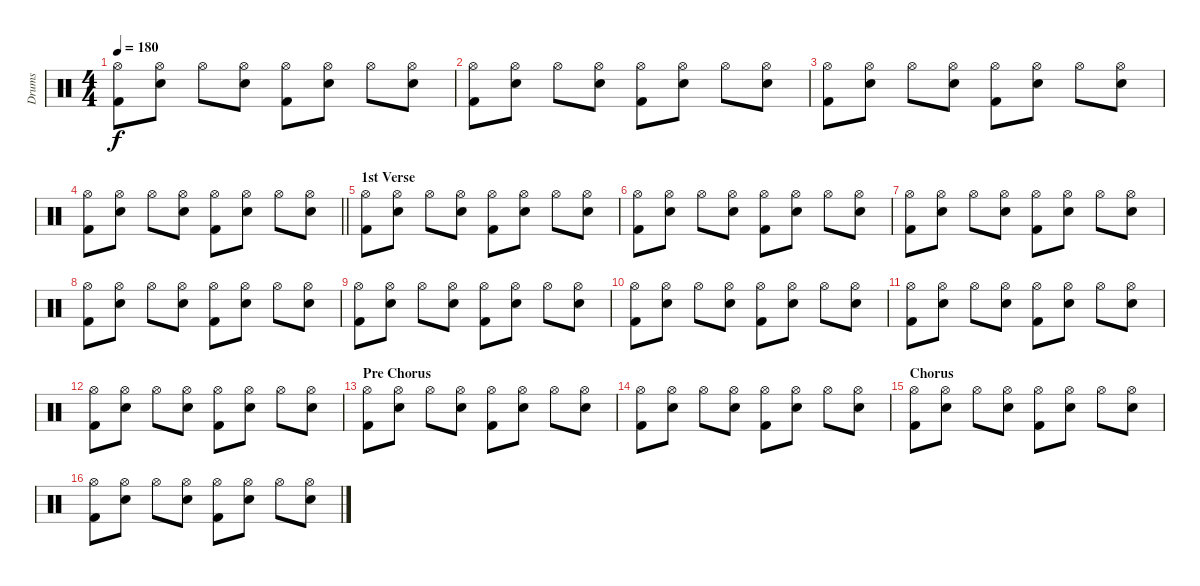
\track ("Drums" "Drums") {instrument percussion}
\staff {score}
\articulation defaults
\ts (4 4)
\tempo 180
\clef neutral
\ks c
("Kick (hit) 2" "Hi-Hat (open)").8{dy f} ("Snare (hit) 2" "Hi-Hat (open)").8 "Hi-Hat (open)".8 ("Snare (hit) 2" "Hi-Hat (open)").8 ("Kick (hit) 2" "Hi-Hat (open)").8 ("Snare (hit) 2" "Hi-Hat (open)").8 "Hi-Hat (open)".8 ("Snare (hit) 2" "Hi-Hat (open)").8 |
("Kick (hit) 2" "Hi-Hat (open)").8 ("Snare (hit) 2" "Hi-Hat (open)").8 "Hi-Hat (open)".8 ("Snare (hit) 2" "Hi-Hat (open)").8 ("Kick (hit) 2" "Hi-Hat (open)").8 ("Snare (hit) 2" "Hi-Hat (open)").8 "Hi-Hat (open)".8 ("Snare (hit) 2" "Hi-Hat (open)").8 |
("Kick (hit) 2" "Hi-Hat (open)").8 ("Snare (hit) 2" "Hi-Hat (open)").8 "Hi-Hat (open)".8 ("Snare (hit) 2" "Hi-Hat (open)").8 ("Kick (hit) 2" "Hi-Hat (open)").8 ("Snare (hit) 2" "Hi-Hat (open)").8 "Hi-Hat (open)".8 ("Snare (hit) 2" "Hi-Hat (open)").8 |
\barLineRight lightlight
("Kick (hit) 2" "Hi-Hat (open)").8 ("Snare (hit) 2" "Hi-Hat (open)").8 "Hi-Hat (open)".8 ("Snare (hit) 2" "Hi-Hat (open)").8 ("Kick (hit) 2" "Hi-Hat (open)").8 ("Snare (hit) 2" "Hi-Hat (open)").8 "Hi-Hat (open)".8 ("Snare (hit) 2" "Hi-Hat (open)").8 |
\section ("" "1st Verse")
("Kick (hit) 2" "Hi-Hat (open)").8 ("Snare (hit) 2" "Hi-Hat (open)").8 "Hi-Hat (open)".8 ("Snare (hit) 2" "Hi-Hat (open)").8 ("Kick (hit) 2" "Hi-Hat (open)").8 ("Snare (hit) 2" "Hi-Hat (open)").8 "Hi-Hat (open)".8 ("Snare (hit) 2" "Hi-Hat (open)").8 |
("Kick (hit) 2" "Hi-Hat (open)").8 ("Snare (hit) 2" "Hi-Hat (open)").8 "Hi-Hat (open)".8 ("Snare (hit) 2" "Hi-Hat (open)").8 ("Kick (hit) 2" "Hi-Hat (open)").8 ("Snare (hit) 2" "Hi-Hat (open)").8 "Hi-Hat (open)".8 ("Snare (hit) 2" "Hi-Hat (open)").8 |
("Kick (hit) 2" "Hi-Hat (open)").8 ("Snare (hit) 2" "Hi-Hat (open)").8 "Hi-Hat (open)".8 ("Snare (hit) 2" "Hi-Hat (open)").8 ("Kick (hit) 2" "Hi-Hat (open)").8 ("Snare (hit) 2" "Hi-Hat (open)").8 "Hi-Hat (open)".8 ("Snare (hit) 2" "Hi-Hat (open)").8 |
("Kick (hit) 2" "Hi-Hat (open)").8 ("Snare (hit) 2" "Hi-Hat (open)").8 "Hi-Hat (open)".8 ("Snare (hit) 2" "Hi-Hat (open)").8 ("Kick (hit) 2" "Hi-Hat (open)").8 ("Snare (hit) 2" "Hi-Hat (open)").8 "Hi-Hat (open)".8 ("Snare (hit) 2" "Hi-Hat (open)").8 |
("Kick (hit) 2" "Hi-Hat (open)").8 ("Snare (hit) 2" "Hi-Hat (open)").8 "Hi-Hat (open)".8 ("Snare (hit) 2" "Hi-Hat (open)").8 ("Kick (hit) 2" "Hi-Hat (open)").8 ("Snare (hit) 2" "Hi-Hat (open)").8 "Hi-Hat (open)".8 ("Snare (hit) 2" "Hi-Hat (open)").8 |
("Kick (hit) 2" "Hi-Hat (open)").8 ("Snare (hit) 2" "Hi-Hat (open)").8 "Hi-Hat (open)".8 ("Snare (hit) 2" "Hi-Hat (open)").8 ("Kick (hit) 2" "Hi-Hat (open)").8 ("Snare (hit) 2" "Hi-Hat (open)").8 "Hi-Hat (open)".8 ("Snare (hit) 2" "Hi-Hat (open)").8 |
("Kick (hit) 2" "Hi-Hat (open)").8 ("Snare (hit) 2" "Hi-Hat (open)").8 "Hi-Hat (open)".8 ("Snare (hit) 2" "Hi-Hat (open)").8 ("Kick (hit) 2" "Hi-Hat (open)").8 ("Snare (hit) 2" "Hi-Hat (open)").8 "Hi-Hat (open)".8 ("Snare (hit) 2" "Hi-Hat (open)").8 |
("Kick (hit) 2" "Hi-Hat (open)").8 ("Snare (hit) 2" "Hi-Hat (open)").8 "Hi-Hat (open)".8 ("Snare (hit) 2" "Hi-Hat (open)").8 ("Kick (hit) 2" "Hi-Hat (open)").8 ("Snare (hit) 2" "Hi-Hat (open)").8 "Hi-Hat (open)".8 ("Snare (hit) 2" "Hi-Hat (open)").8 |
\section ("" "Pre Chorus")
("Kick (hit) 2" "Hi-Hat (open)").8 ("Snare (hit) 2" "Hi-Hat (open)").8 "Hi-Hat (open)".8 ("Snare (hit) 2" "Hi-Hat (open)").8 ("Kick (hit) 2" "Hi-Hat (open)").8 ("Snare (hit) 2" "Hi-Hat (open)").8 "Hi-Hat (open)".8 ("Snare (hit) 2" "Hi-Hat (open)").8 |
("Kick (hit) 2" "Hi-Hat (open)").8 ("Snare (hit) 2" "Hi-Hat (open)").8 "Hi-Hat (open)".8 ("Snare (hit) 2" "Hi-Hat (open)").8 ("Kick (hit) 2" "Hi-Hat (open)").8 ("Snare (hit) 2" "Hi-Hat (open)").8 "Hi-Hat (open)".8 ("Snare (hit) 2" "Hi-Hat (open)").8 |
\section ("" "Chorus")
("Kick (hit) 2" "Hi-Hat (open)").8 ("Snare (hit) 2" "Hi-Hat (open)").8 "Hi-Hat (open)".8 ("Snare (hit) 2" "Hi-Hat (open)").8 ("Kick (hit) 2" "Hi-Hat (open)").8 ("Snare (hit) 2" "Hi-Hat (open)").8 "Hi-Hat (open)".8 ("Snare (hit) 2" "Hi-Hat (open)").8 |
("Kick (hit) 2" "Hi-Hat (open)").8 ("Snare (hit) 2" "Hi-Hat (open)").8 "Hi-Hat (open)".8 ("Snare (hit) 2" "Hi-Hat (open)").8 ("Kick (hit) 2" "Hi-Hat (open)").8 ("Snare (hit) 2" "Hi-Hat (open)").8 "Hi-Hat (open)".8 ("Snare (hit) 2" "Hi-Hat (open)").8
